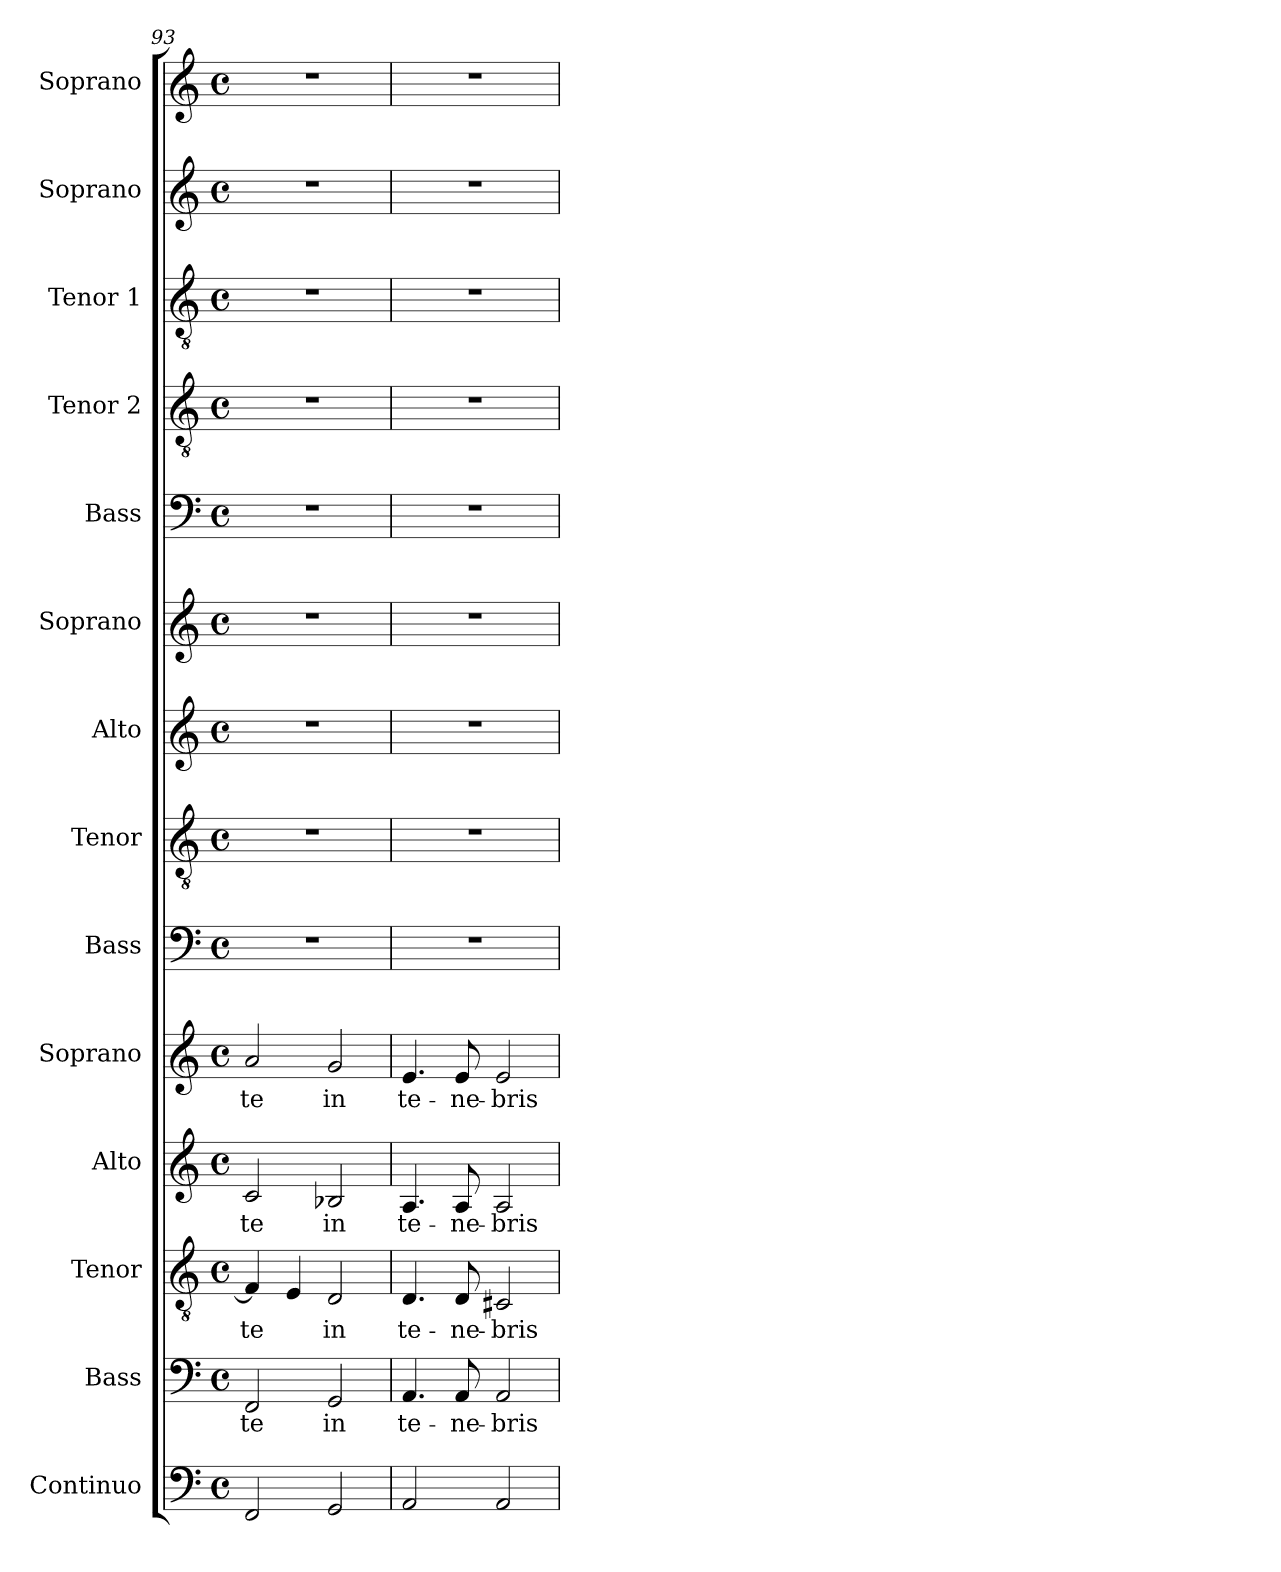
**kern	**kern	**text	**kern	**text	**kern	**text	**kern	**text	**kern	**kern	**kern	**kern	**kern	**kern	**kern	**kern	**kern
*part14	*part13	*part13	*part12	*part12	*part11	*part11	*part10	*part10	*part9	*part8	*part7	*part6	*part5	*part4	*part3	*part2	*part1
*staff14	*staff13	*staff13	*staff12	*staff12	*staff11	*staff11	*staff10	*staff10	*staff9	*staff8	*staff7	*staff6	*staff5	*staff4	*staff3	*staff2	*staff1
*I"Continuo	*I"Bass	*	*I"Tenor	*	*I"Alto	*	*I"Soprano	*	*I"Bass	*I"Tenor	*I"Alto	*I"Soprano	*I"Bass	*I"Tenor 2	*I"Tenor 1	*I"Soprano	*I"Soprano
*I'Cont.	*I'B.	*	*I'T.	*	*I'A.	*	*I'S.	*	*I'B.	*I'T.	*I'A.	*I'S.	*I'B.	*I'T2.	*I'T1.	*I'S.	*I'S.
*clefF4	*clefF4	*	*clefGv2	*	*clefG2	*	*clefG2	*	*clefF4	*clefGv2	*clefG2	*clefG2	*clefF4	*clefGv2	*clefGv2	*clefG2	*clefG2
*	*	*	*ITrd7c12	*	*	*	*	*	*	*ITrd7c12	*	*	*	*ITrd7c12	*ITrd7c12	*	*
*k[]	*k[]	*	*k[]	*	*k[]	*	*k[]	*	*k[]	*k[]	*k[]	*k[]	*k[]	*k[]	*k[]	*k[]	*k[]
*C:	*C:	*	*C:	*	*C:	*	*C:	*	*C:	*C:	*C:	*C:	*C:	*C:	*C:	*C:	*C:
*M4/4	*M4/4	*	*M4/4	*	*M4/4	*	*M4/4	*	*M4/4	*M4/4	*M4/4	*M4/4	*M4/4	*M4/4	*M4/4	*M4/4	*M4/4
*met(c)	*met(c)	*	*met(c)	*	*met(c)	*	*met(c)	*	*met(c)	*met(c)	*met(c)	*met(c)	*met(c)	*met(c)	*met(c)	*met(c)	*met(c)
=93	=93	=93	=93	=93	=93	=93	=93	=93	=93	=93	=93	=93	=93	=93	=93	=93	=93
!	!	!LO:LY:b:color=#000000	!	!	!	!	!	!	!	!	!	!	!	!	!	!	!
!	!	!	!	!LO:LY:b:color=#000000	!	!	!	!	!	!	!	!	!	!	!	!	!
!	!	!	!	!	!	!LO:LY:b:color=#000000	!	!	!	!	!	!	!	!	!	!	!
!	!	!	!	!	!	!	!	!LO:LY:b:color=#000000	!	!	!	!	!	!	!	!	!
2FFi/	2FFi/	-te	4FFi/]	-te	2ci/	-te	2ai/	-te	1r	1r	1r	1r	1r	1r	1r	1r	1r
.	.	.	4EEi/	.	.	.	.	.	.	.	.	.	.	.	.	.	.
!	!	!LO:LY:b:color=#000000	!	!	!	!	!	!	!	!	!	!	!	!	!	!	!
!	!	!	!	!LO:LY:b:color=#000000	!	!	!	!	!	!	!	!	!	!	!	!	!
!	!	!	!	!	!	!LO:LY:b:color=#000000	!	!	!	!	!	!	!	!	!	!	!
!	!	!	!	!	!	!	!	!LO:LY:b:color=#000000	!	!	!	!	!	!	!	!	!
2GGi/	2GGi/	in	2DDi/	in	2B-Xi/	in	2gi/	in	.	.	.	.	.	.	.	.	.
=94	=94	=94	=94	=94	=94	=94	=94	=94	=94	=94	=94	=94	=94	=94	=94	=94	=94
!	!	!LO:LY:b:color=#000000	!	!	!	!	!	!	!	!	!	!	!	!	!	!	!
!	!	!	!	!LO:LY:b:color=#000000	!	!	!	!	!	!	!	!	!	!	!	!	!
!	!	!	!	!	!	!LO:LY:b:color=#000000	!	!	!	!	!	!	!	!	!	!	!
!	!	!	!	!	!	!	!	!LO:LY:b:color=#000000	!	!	!	!	!	!	!	!	!
2AAi/	4.AAi/	te-	4.DDi/	te-	4.Ai/	te-	4.ei/	te-	1r	1r	1r	1r	1r	1r	1r	1r	1r
!	!	!LO:LY:b:color=#000000	!	!	!	!	!	!	!	!	!	!	!	!	!	!	!
!	!	!	!	!LO:LY:b:color=#000000	!	!	!	!	!	!	!	!	!	!	!	!	!
!	!	!	!	!	!	!LO:LY:b:color=#000000	!	!	!	!	!	!	!	!	!	!	!
!	!	!	!	!	!	!	!	!LO:LY:b:color=#000000	!	!	!	!	!	!	!	!	!
.	8AAi/	-ne-	8DDi/	-ne-	8Ai/	-ne-	8ei/	-ne-	.	.	.	.	.	.	.	.	.
!	!	!LO:LY:b:color=#000000	!	!	!	!	!	!	!	!	!	!	!	!	!	!	!
!	!	!	!	!LO:LY:b:color=#000000	!	!	!	!	!	!	!	!	!	!	!	!	!
!	!	!	!	!	!	!LO:LY:b:color=#000000	!	!	!	!	!	!	!	!	!	!	!
!	!	!	!	!	!	!	!	!LO:LY:b:color=#000000	!	!	!	!	!	!	!	!	!
2AAi/	2AAi/	-bris	2CC#Xi/	-bris	2Ai/	-bris	2ei/	-bris	.	.	.	.	.	.	.	.	.
=	=	=	=	=	=	=	=	=	=	=	=	=	=	=	=	=	=
*-	*-	*-	*-	*-	*-	*-	*-	*-	*-	*-	*-	*-	*-	*-	*-	*-	*-
